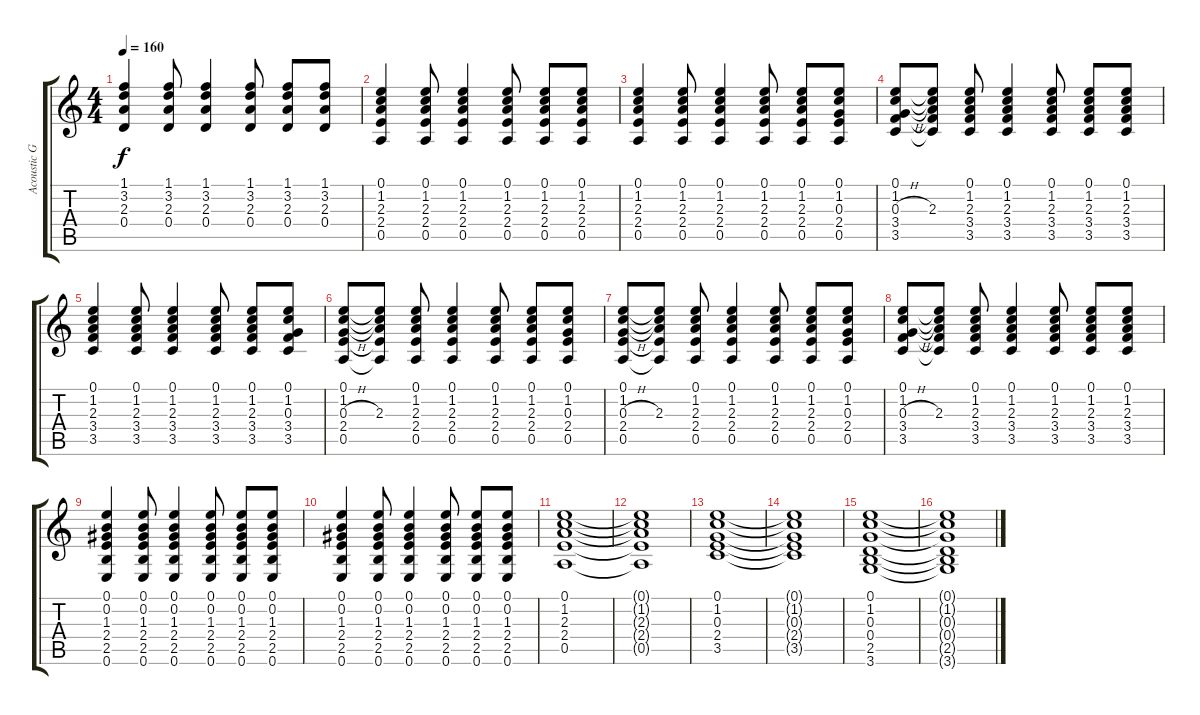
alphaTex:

\track ("Acoustic Guitar (Left)" "Acoustic G") {instrument acousticguitarsteel}
\staff {score tabs}
\tuning (E4 B3 G3 D3 A2 E2) {hide}
\ts (4 4)
\tempo 160
\clef g2
\ks c
(1.1 3.2 2.3 0.4).4{dy f} (1.1 3.2 2.3 0.4).8 (1.1 3.2 2.3 0.4).4 (1.1 3.2 2.3 0.4).8 (1.1 3.2 2.3 0.4).8 (1.1 3.2 2.3 0.4).8 |
(0.1 1.2 2.3 2.4 0.5).4 (0.1 1.2 2.3 2.4 0.5).8 (0.1 1.2 2.3 2.4 0.5).4 (0.1 1.2 2.3 2.4 0.5).8 (0.1 1.2 2.3 2.4 0.5).8 (0.1 1.2 2.3 2.4 0.5).8 |
(0.1 1.2 2.3 2.4 0.5).4 (0.1 1.2 2.3 2.4 0.5).8 (0.1 1.2 2.3 2.4 0.5).4 (0.1 1.2 2.3 2.4 0.5).8 (0.1 1.2 2.3 2.4 0.5).8 (0.1 1.2 0.3 2.4 0.5).8 |
(0.1 1.2 0.3{h} 3.4 3.5).8 (0.1{t} 1.2{t} 2.3 3.4{t} 3.5{t}).8 (0.1 1.2 2.3 3.4 3.5).8 (0.1 1.2 2.3 3.4 3.5).4 (0.1 1.2 2.3 3.4 3.5).8 (0.1 1.2 2.3 3.4 3.5).8 (0.1 1.2 2.3 3.4 3.5).8 |
(0.1 1.2 2.3 3.4 3.5).4 (0.1 1.2 2.3 3.4 3.5).8 (0.1 1.2 2.3 3.4 3.5).4 (0.1 1.2 2.3 3.4 3.5).8 (0.1 1.2 2.3 3.4 3.5).8 (0.1 1.2 0.3 3.4 3.5).8 |
(0.1 1.2 0.3{h} 2.4 0.5).8 (0.1{t} 1.2{t} 2.3 2.4{t} 0.5{t}).8 (0.1 1.2 2.3 2.4 0.5).8 (0.1 1.2 2.3 2.4 0.5).4 (0.1 1.2 2.3 2.4 0.5).8 (0.1 1.2 2.3 2.4 0.5).8 (0.1 1.2 0.3 2.4 0.5).8 |
(0.1 1.2 0.3{h} 2.4 0.5).8 (0.1{t} 1.2{t} 2.3 2.4{t} 0.5{t}).8 (0.1 1.2 2.3 2.4 0.5).8 (0.1 1.2 2.3 2.4 0.5).4 (0.1 1.2 2.3 2.4 0.5).8 (0.1 1.2 2.3 2.4 0.5).8 (0.1 1.2 0.3 2.4 0.5).8 |
(0.1 1.2 0.3{h} 3.4 3.5).8 (0.1{t} 1.2{t} 2.3 3.4{t} 3.5{t}).8 (0.1 1.2 2.3 3.4 3.5).8 (0.1 1.2 2.3 3.4 3.5).4 (0.1 1.2 2.3 3.4 3.5).8 (0.1 1.2 2.3 3.4 3.5).8 (0.1 1.2 2.3 3.4 3.5).8 |
(0.1 0.2 1.3 2.4 2.5 0.6).4 (0.1 0.2 1.3 2.4 2.5 0.6).8 (0.1 0.2 1.3 2.4 2.5 0.6).4 (0.1 0.2 1.3 2.4 2.5 0.6).8 (0.1 0.2 1.3 2.4 2.5 0.6).8 (0.1 0.2 1.3 2.4 2.5 0.6).8 |
(0.1 0.2 1.3 2.4 2.5 0.6).4 (0.1 0.2 1.3 2.4 2.5 0.6).8 (0.1 0.2 1.3 2.4 2.5 0.6).4 (0.1 0.2 1.3 2.4 2.5 0.6).8 (0.1 0.2 1.3 2.4 2.5 0.6).8 (0.1 0.2 1.3 2.4 2.5 0.6).8 |
(0.1 1.2 2.3 2.4 0.5).1 |
(0.1{t} 1.2{t} 2.3{t} 2.4{t} 0.5{t}).1 |
(0.1 1.2 0.3 2.4 3.5).1 |
(0.1{t} 1.2{t} 0.3{t} 2.4{t} 3.5{t}).1 |
(0.1 1.2 0.3 0.4 2.5 3.6).1 |
(0.1{t} 1.2{t} 0.3{t} 0.4{t} 2.5{t} 3.6{t}).1
